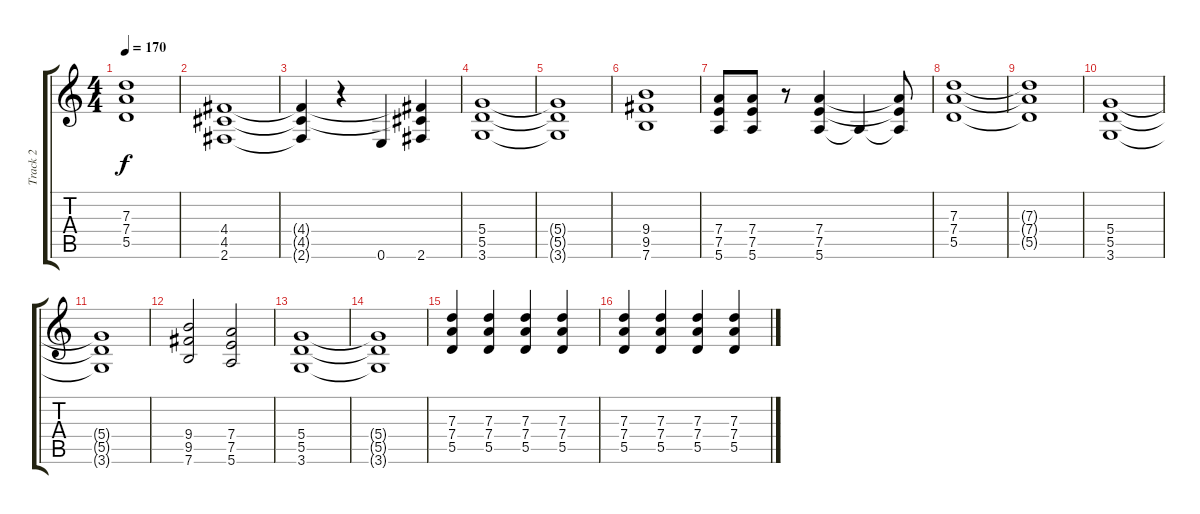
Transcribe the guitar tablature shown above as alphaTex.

\track ("Track 2" "Track 2") {instrument distortionguitar}
\staff {score tabs}
\tuning (E4 B3 G3 D3 A2 E2) {hide}
\ts (4 4)
\tempo 170
\clef g2
\ks c
(7.3{t} 7.4{t} 5.5{t}).1{dy f} |
(4.4 4.5 2.6).1 |
(4.4{t} 4.5{t} 2.6{t}).4 r.4 0.6.4 (4.4{t} 4.5{t} 2.6).4 |
(5.4 5.5 3.6).1 |
(5.4{t} 5.5{t} 3.6{t}).1 |
(9.4 9.5 7.6).1 |
(7.4 7.5 5.6).8 (7.4 7.5 5.6).8 r.8 (7.4 7.5 5.6).4 5.6{t}.4 (7.4{t} 7.5{t} 5.6{t}).8 |
(7.3 7.4 5.5).1 |
(7.3{t} 7.4{t} 5.5{t}).1 |
(5.4 5.5 3.6).1 |
(5.4{t} 5.5{t} 3.6{t}).1 |
(9.4 9.5 7.6).2 (7.4 7.5 5.6).2 |
(5.4 5.5 3.6).1 |
(5.4{t} 5.5{t} 3.6{t}).1 |
(7.3 7.4 5.5).4 (7.3 7.4 5.5).4 (7.3 7.4 5.5).4 (7.3 7.4 5.5).4 |
(7.3 7.4 5.5).4 (7.3 7.4 5.5).4 (7.3 7.4 5.5).4 (7.3 7.4 5.5).4
